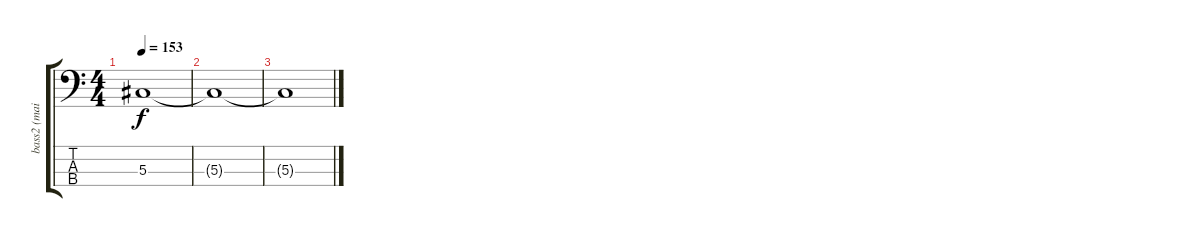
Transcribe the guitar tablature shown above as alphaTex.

\track ("bass2 (main)" "bass2 (mai") {instrument electricbasspick}
\staff {score tabs}
\tuning (Gb2 Db2 Ab1 Eb1) {hide}
\ts (4 4)
\tempo 153
\clef f4
\ks c
5.3{t}.1{dy f} |
5.3{t}.1 |
5.3{t}.1
